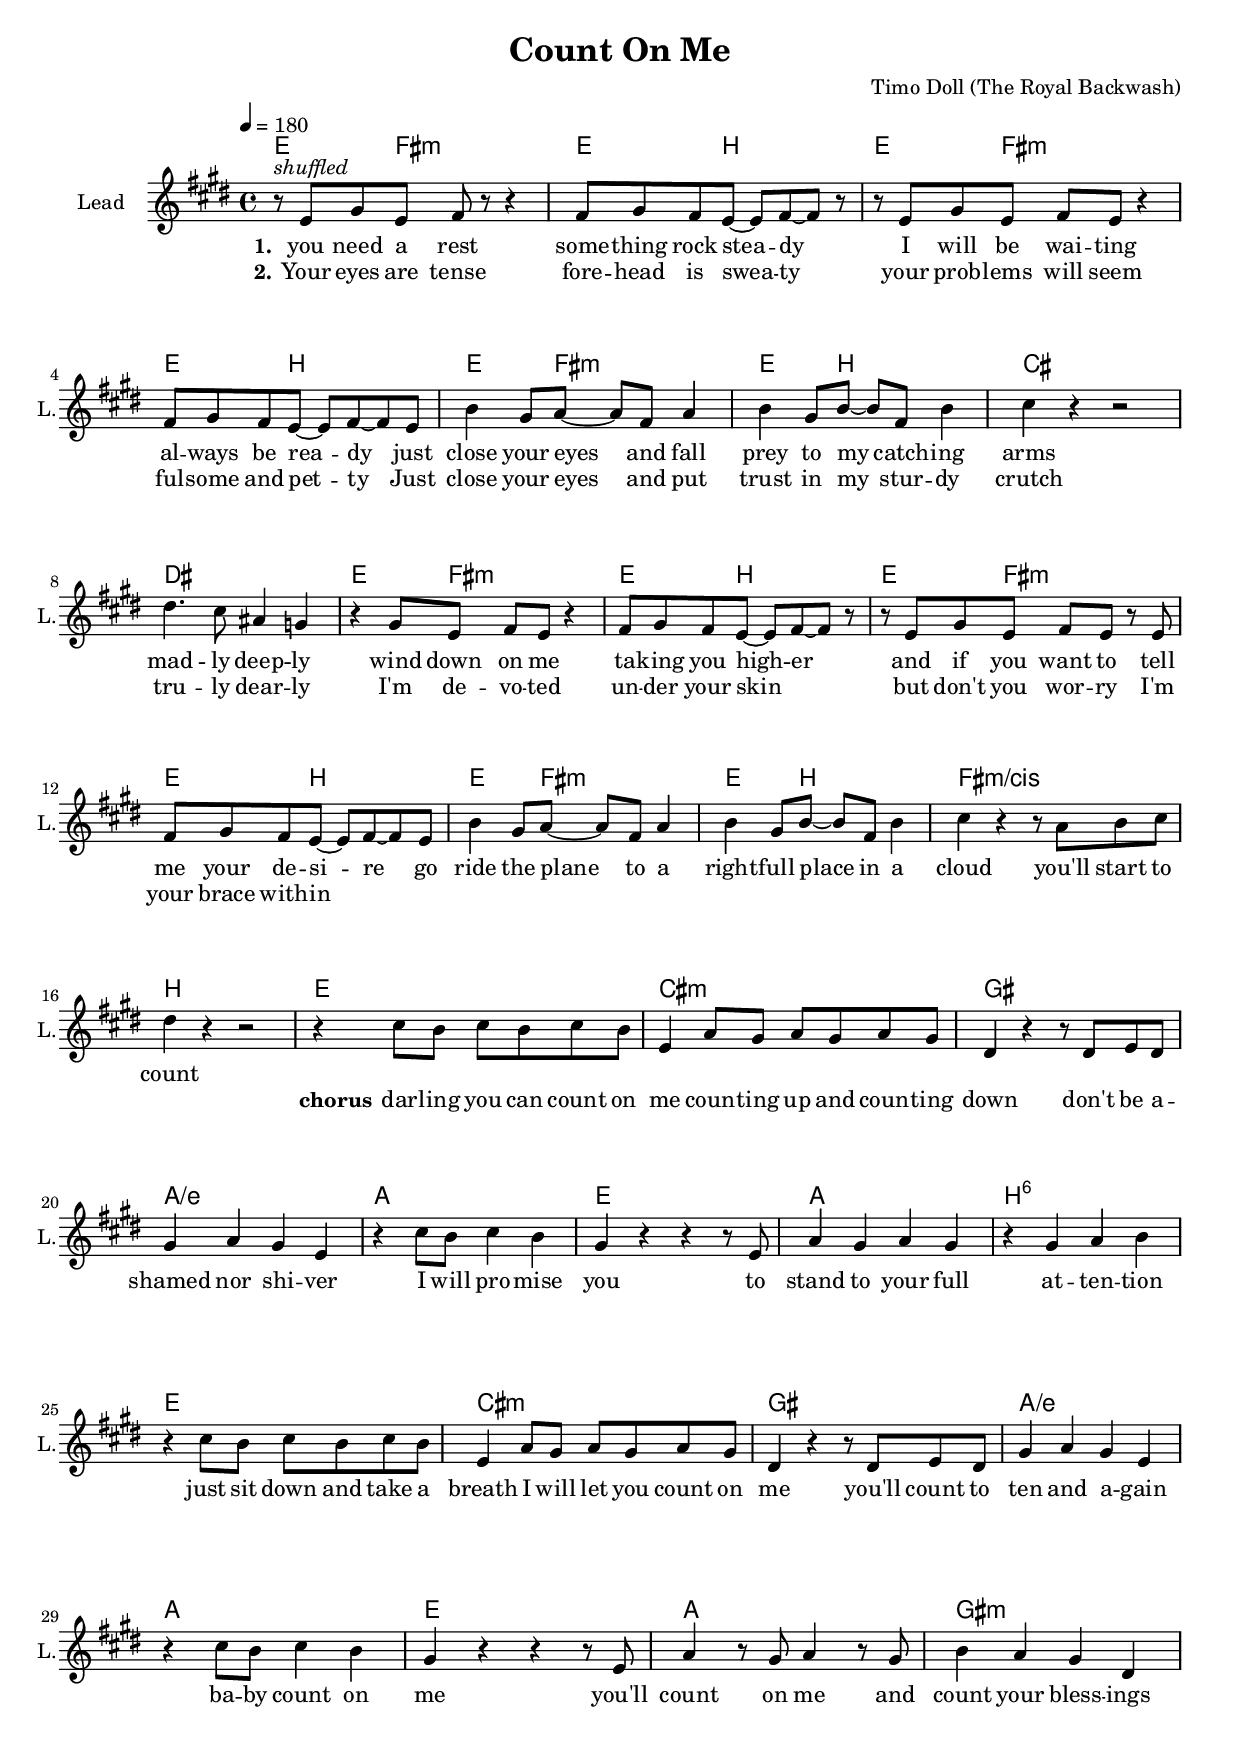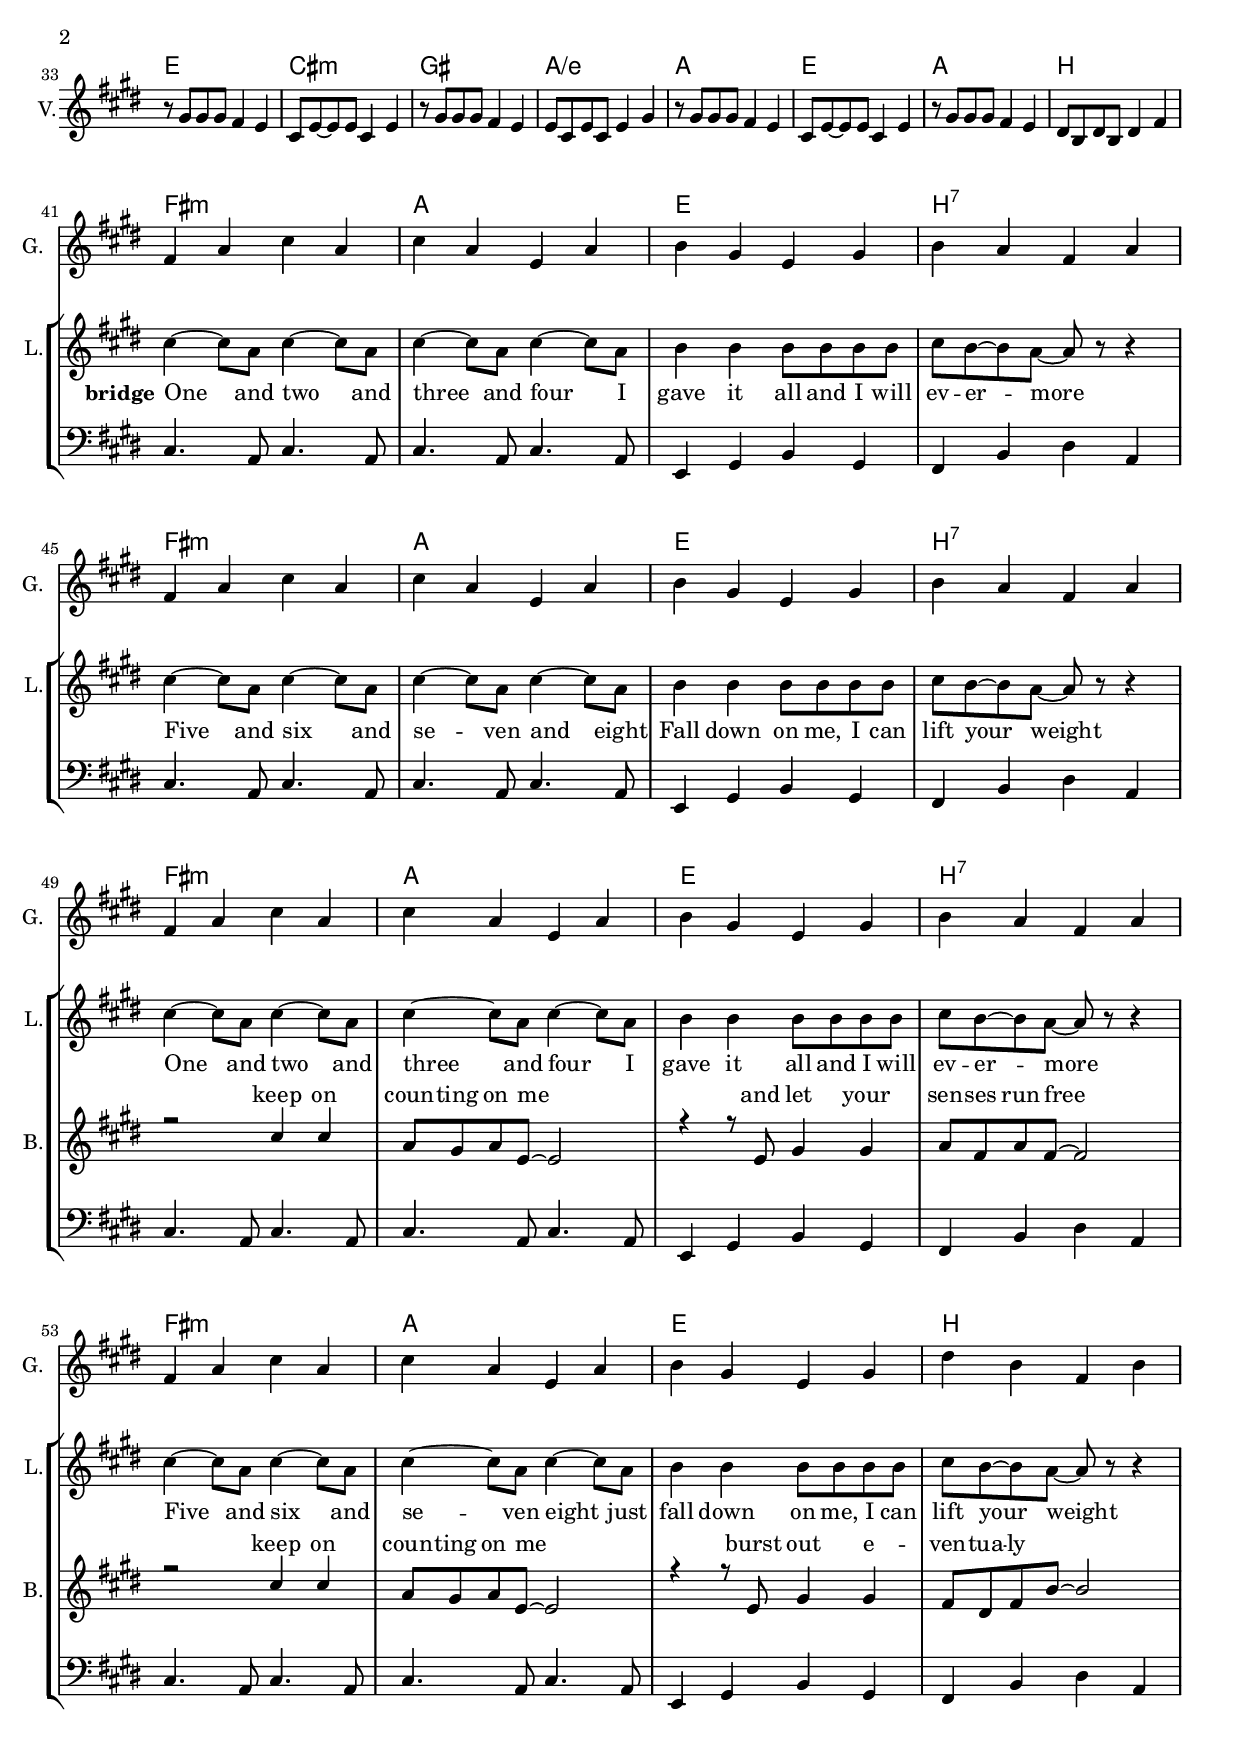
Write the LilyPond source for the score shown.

\version "2.16.2"

\include "swing.ly"

\header {
  title = "Count On Me"
  composer = "Timo Doll (The Royal Backwash)"

}

global = {
  \key e \major
  \time 4/4
  \tempo 4 = 180
}

harmonies = \chordmode {
  \germanChords
  
  e4. fis8:m~fis2:m e4. b8~b2 
  e4. fis8:m~fis2:m e4. b8~b2 
  e4. fis8:m~fis2:m e4. b8~b2 
  cis1 dis1
  
  e4. fis8:m~fis2:m e4. b8~b2 
  e4. fis8:m~fis2:m e4. b8~b2 
  e4. fis8:m~fis2:m e4. b8~b2 
  fis1:m/cis b1
  
  e cis:m gis a/e
  a e a b:6
  e cis:m gis a/e
  a e a gis:m
  e cis:m gis a/e
  a e a b
  
  fis:m a e b:7
  fis:m a e b:7
  fis:m a e b:7
  fis:m a e b
  

}

leadMusicverse = \relative c' {
  
  r8^\markup { \italic shuffled} e gis e fis r8 r4 
  fis8 gis fis e~e fis~fis r
  r e gis e fis e r4 
  fis8 gis fis e~e fis~fis e
  b'4 gis8 a~a fis a4
  b4 gis8 b~b fis b4
  cis4 r r2
  dis4. cis8 ais4 g
  
  r4 gis8  e fis e8 r4 
  fis8 gis fis e~e fis~fis r
  r e gis e fis e r8 e 
  fis8 gis fis e~e fis~fis e
  b'4 gis8 a~a fis a4
  b4 gis8 b~b fis b4
  cis4 r4 r8 a b cis
  dis4 r4 r2
  
}


leadMusicprechorus = \relative c'{


}

leadMusicchorus = \relative c''{
  
  r4 cis8 b cis b cis b 
  e,4 a8 gis a gis a gis
  dis4 r r8 dis e dis
  gis4 a gis e
  
  r4 cis'8 b cis4 b 
  gis r r r8 e
  a4 gis a gis
  r gis a b
  
  r4 cis8 b cis b cis b 
  e,4 a8 gis a gis a gis
  dis4 r r8 dis e dis
  gis4 a gis e
  
  r4 cis'8 b cis4 b 
  gis r r r8 e
  a4 r8 gis a4 r8 gis
  b4 a gis dis
  
  r1*8
}

leadMusicBridge = \relative c''{

  cis4~cis8 a cis4~cis8 a 
  cis4~cis8 a cis4~cis8 a 
  b4 b b8 b b b
  cis b~b a~a r8 r4
  
  cis4~cis8 a cis4~cis8 a 
  cis4~cis8 a cis4~cis8 a 
  b4 b b8 b b b
  cis b~b a~a r8 r4
  
  cis4~cis8 a cis4~cis8 a 
  cis4~cis8 a cis4~cis8 a 
  b4 b b8 b b b
  cis b~b a~a r8 r4
  
  cis4~cis8 a cis4~cis8 a 
  cis4~cis8 a cis4~cis8 a 
  b4 b b8 b b b
  cis b~b a~a r8 r4
  
  

}

leadWordsOne = \lyricmode { 
\set stanza = "1." 

  you need a rest
  some -- thing rock stea -- dy
  I will be wai -- ting
  al -- ways be rea -- dy

  just close your eyes and fall prey to my catch -- ing arms 
  mad -- ly deep -- ly
  
  wind down on me ta -- king you high -- er 
  and if you want to tell me your de -- si -- re
  go ride the plane to a right -- full place in a cloud
  you'll start to count

}

leadWordsChorus = \lyricmode {
\set stanza = "chorus"

  dar -- ling you can count on me
  coun -- ting up and coun -- ting down
  don't be a -- shamed nor shi -- ver
  I will pro -- mise you
  to stand to your full at -- ten -- tion
  just sit down and take a breath
  I will let you count on me
  you'll count to ten and a -- gain
  ba -- by count on me
  you'll count on me and count your  bless -- ings


}

leadWordsChorusTwo = \lyricmode {


}

leadWordspreChorus = \lyricmode {
\set stanza = "prechorus"

}

leadWordsBridge = \lyricmode {
\set stanza = "bridge"

  One and two and three and four
  I gave it all and I will ev -- er -- more
  Five and six and se -- ven and eight
  Fall down on me, I can lift your weight
  One and two and three and four
  I gave it all and I will ev -- er -- more
  Five and six and se -- ven eight
  just fall down on me, I can lift your weight

}

leadWordsTwo = \lyricmode { 
\set stanza = "2."
  
  Your eyes are tense
  fore -- head is swea -- ty
  your prob -- lems will seem ful -- some and pet -- ty
  Just close your eyes and put trust in my stur -- dy crutch
  tru -- ly dear -- ly
  
  I'm de -- vo -- ted
  un -- der your skin _
  but don't you wor -- ry
  I'm your brace with -- in _


}

leadWordsThree = \lyricmode {
\set stanza = "3." 

}

leadWordsFour = \lyricmode {
\set stanza = "4." 

}
backingOneVerseMusic = \relative c'' {
  
  R1*16

  
}

backingOneprechorus = \relative c'' {

}

backingOneChorusMusic = \relative c'' {

  R1*24
 
}

backingOneChorusWords = \lyricmode {

  keep on coun -- ting on me
  and let your sen -- ses run free

  keep on coun -- ting on me
  burst out e -- ven -- tua -- ly

}

backingOnebridge = \relative c' {
  
  R1*8
  
  r2 cis'4 cis
  a8 gis a e~e2
  r4 r8 e gis4 gis
  a8 fis a fis~fis2
  r2 cis'4 cis
  a8 gis a e~e2
  r4 r8 e gis4 gis
  fis8 dis fis b8~b2
  
}

backingTwoVerseMusic = \relative c' {
 
}

backingTwoChorusMusic = \relative c'' {
}

backingTwoChorusWords = \lyricmode {
  

  
}

derbassVerse = \relative c { \clef bass
  
  R1*40
  cis4. a8 cis4. a8 
  cis4. a8 cis4. a8 
  e4 gis b gis 
  fis b dis a
  cis4. a8 cis4. a8 
  cis4. a8 cis4. a8 
  e4 gis b gis 
  fis b dis a
  cis4. a8 cis4. a8 
  cis4. a8 cis4. a8 
  e4 gis b gis 
  fis b dis a
  cis4. a8 cis4. a8 
  cis4. a8 cis4. a8 
  e4 gis b gis 
  fis b dis a
  

}

violinMusic = \relative c'' {
  
  R1*32
  r8 gis gis gis fis4 e 
  cis8 e~e e cis4 e
  r8 gis gis gis fis4 e 
  e8 cis e cis e4 gis
  r8 gis gis gis fis4 e 
  cis8 e~e e cis4 e
  r8 gis gis gis fis4 e 
  dis8 b dis b dis4 fis
    
}

leadGuitarMusic = \relative c' {
  
  R1*40
  fis4 a cis a 
  cis a e a
  b gis e gis
  b a fis a
  fis4 a cis a 
  cis a e a
  b gis e gis
  b a fis a
  fis4 a cis a 
  cis a e a
  b gis e gis
  b a fis a
  fis4 a cis a 
  cis a e a
  b gis e gis
  dis' b fis b
  
}

document = 

  {
<<
    \new ChordNames \with {midiIntrument = "electric guitar (muted)"} {
      
      \set ChordNames.midiInstrument = #"electric guitar (muted)"
      \set chordChanges = ##t
      \transpose c c { \global \harmonies }
      
    }

    \new StaffGroup <<
    
      \new Staff = "Violin" {
        \set Staff.instrumentName = #"Violin"
        \set Staff.shortInstrumentName = #"V."
        \set Staff.midiInstrument = #"violin"
         \transpose c c { \global \violinMusic }
      }
      \new Staff = "Guitar" {
        \set Staff.instrumentName = #"Guitar"
        \set Staff.shortInstrumentName = #"G."
        \set Staff.midiInstrument = #"overdriven guitar"
        \transpose c c { \global \leadGuitarMusic }
        \new Voice \with {
        \consists "Pitch_squash_engraver"
      } {
          %\guitarrythm
      }
      }
     
        \new Staff = "Trumpets" <<
        \set Staff.instrumentName = #"Trumpets"
	\set Staff.shortInstrumentName = #"T."
        \set Staff.midiInstrument = #"trumpet"
        %\new Voice = "Trumpet1Verse" { \voiceOne << \transpose c c { \global \trumpetoneVerseMusic } >> }
        %\new Voice = "Trumpet1PreChorus" { \voiceOne << \transpose c c { \trumpetonePreChorusMusic } >> }
        %\new Voice = "Trumpet1Chorus" { \voiceOne << \transpose c c { \trumpetoneChorusMusic } >> }
        %\new Voice = "Trumpet1Bridge" { \voiceOne << \transpose c c { \trumpetoneBridgeMusic } >> }
	%\new Voice = "Trumpet2Verse" { \voiceTwo << \transpose c c { \global \trumpettwoVerseMusic } >> }      
	%\new Voice = "Trumpet2PreChorus" { \voiceTwo << \transpose c c {  \trumpettwoPreChrousMusic } >> }      
	%\new Voice = "Trumpet2Chorus" { \voiceTwo << \transpose c c { \trumpettwoChorusMusic } >> }      
        %\new Voice = "Trumpet1" { \voiceOne << \transpose c c { \global \trumpetoneVerseMusic \trumpetonePreChorusMusic \trumpetoneChorusMusic \trumpetoneBridgeMusic} >> }
	%\new Voice = "Trumpet2" { \voiceTwo << \transpose c c { \global \trumpettwoVerseMusic \trumpettwoPreChrousMusic \trumpettwoChorusMusic} >> }      
      >>
    >>  
    \new StaffGroup <<
      \new Staff = "lead" {
	\set Staff.instrumentName = #"Lead"
	\set Staff.shortInstrumentName = #"L."
        \set Staff.midiInstrument = #"voice oohs"
        \new Voice = "leadverse" { << \transpose c c { \global \leadMusicverse } >> }
        \new Voice = "leadprechorus" { << \transpose c c { \leadMusicprechorus } >> }
        \new Voice = "leadchorus" { << \transpose c c { \leadMusicchorus } >> }
        \new Voice = "leadbridge" { << \transpose c c { \leadMusicBridge } >> }
        %\new Voice = "leadoutro" { << \transpose a c' { \leadMusicchorus } >> }
      }
      \new Lyrics \with { alignBelowContext = #"lead" }
      \lyricsto "leadbridge" \leadWordsBridge
      \new Lyrics \with { alignBelowContext = #"lead" }
      \lyricsto "leadchorus" \leadWordsChorus
      \lyricsto "leadchorus" \leadWordsChorusTwo
      %\new Lyrics \with { alignBelowContext = #"lead" }
      %\lyricsto "leadprechorus" \leadWordspreChorus
      %\new Lyrics \with { alignBelowContext = #"lead" }
      %\lyricsto "leadverse" \leadWordsFour
      %\new Lyrics \with { alignBelowContext = #"lead" }
      %\lyricsto "leadverse" \leadWordsThree
      \new Lyrics \with { alignBelowContext = #"lead" }
      \lyricsto "leadverse" \leadWordsTwo
      \new Lyrics \with { alignBelowContext = #"lead" }
      \lyricsto "leadverse" \leadWordsOne
      %\new Lyrics \with { alignBelowContext = #"lead" }
      %\lyricsto "leadoutro" \leadWordsChorus
      
     
      % we could remove the line about this with the line below, since
      % we want the alto lyrics to be below the alto Voice anyway.
      % \new Lyrics \lyricsto "altos" \altoWords

      \new Staff = "backing" <<
	%  \clef backingTwo
	\set Staff.instrumentName = #"Backing"
	\set Staff.shortInstrumentName = #"B."
        \set Staff.midiInstrument = #"voice oohs"
	\new Voice = "backingOnes" { \voiceOne << \transpose c c { \global \backingOneprechorus \backingOneChorusMusic \backingOneVerseMusic \backingOnebridge %{ \transpose a c' {\backingOneChorusMusic}%}  } >> }
	\new Voice = "backingTwoes" { \voiceTwo << \transpose c c { \global \backingTwoVerseMusic \backingTwoChorusMusic } >> }

      >>
      \new Lyrics \with { alignAboveContext = #"backing" }
      \lyricsto "backingOnes" \backingOneChorusWords
      \new Lyrics \with { alignBelowContext = #"backing" }
      \lyricsto "backingTwoes" \backingTwoChorusWords
      
      \new Staff = "Staff_bass" {
        \set Staff.instrumentName = #"Bass"
        \set Staff.midiInstrument = #"electric bass (pick)"
        %\set Staff.midiInstrument = #"distorted guitar"
        \transpose c c { \global \derbassVerse }
      }      % again, we could replace the line above this with the line below.
      % \new Lyrics \lyricsto "backingTwoes" \backingTwoWords
    >>
  >>
  }

  

\score {
  
  \document
  %\midi {}
  \layout {
    \context {
      \Staff \RemoveEmptyStaves
      \override VerticalAxisGroup #'remove-first = ##t
    }
  }
  %\removeWithTag #'nomidi
  %\midi{}
  
}

\score {
  \removeWithTag #'nomidi
  \tripletFeel 8
  \document
  \midi{}
}

#(set-global-staff-size 18)

\paper {
  page-count = #2
  
}
